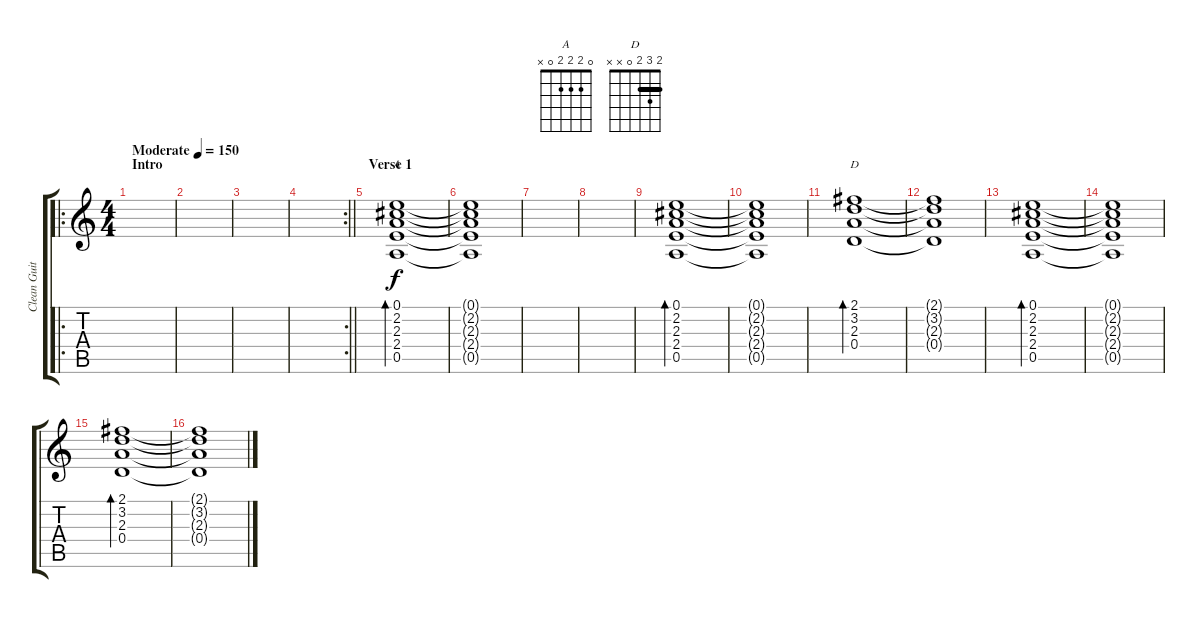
\track ("Clean Guitar" "Clean Guit") {instrument electricguitarclean}
\staff {score tabs}
\tuning (E4 B3 G3 D3 A2 E2) {hide}
\chord ("A" 0 2 2 2 0 x)
\chord ("D" 2 3 2 0 x x) {barre 2}
\ro
\ts (4 4)
\section ("" "Intro")
\tempo (150 "Moderate")
\clef g2
\ks c
|
|
|
\rc 2
\barLineRight lightlight
|
\section ("" "Verse 1")
(0.1 2.2 2.3 2.4 0.5).1{bd 60 ch "A"} |
(0.1{t} 2.2{t} 2.3{t} 2.4{t} 0.5{t}).1 |
|
|
(0.1 2.2 2.3 2.4 0.5).1{bd 60} |
(0.1{t} 2.2{t} 2.3{t} 2.4{t} 0.5{t}).1 |
(2.1 3.2 2.3 0.4).1{bd 120 ch "D"} |
(2.1{t} 3.2{t} 2.3{t} 0.4{t}).1 |
(0.1 2.2 2.3 2.4 0.5).1{bd 60} |
(0.1{t} 2.2{t} 2.3{t} 2.4{t} 0.5{t}).1 |
(2.1 3.2 2.3 0.4).1{bd 120} |
(2.1{t} 3.2{t} 2.3{t} 0.4{t}).1
